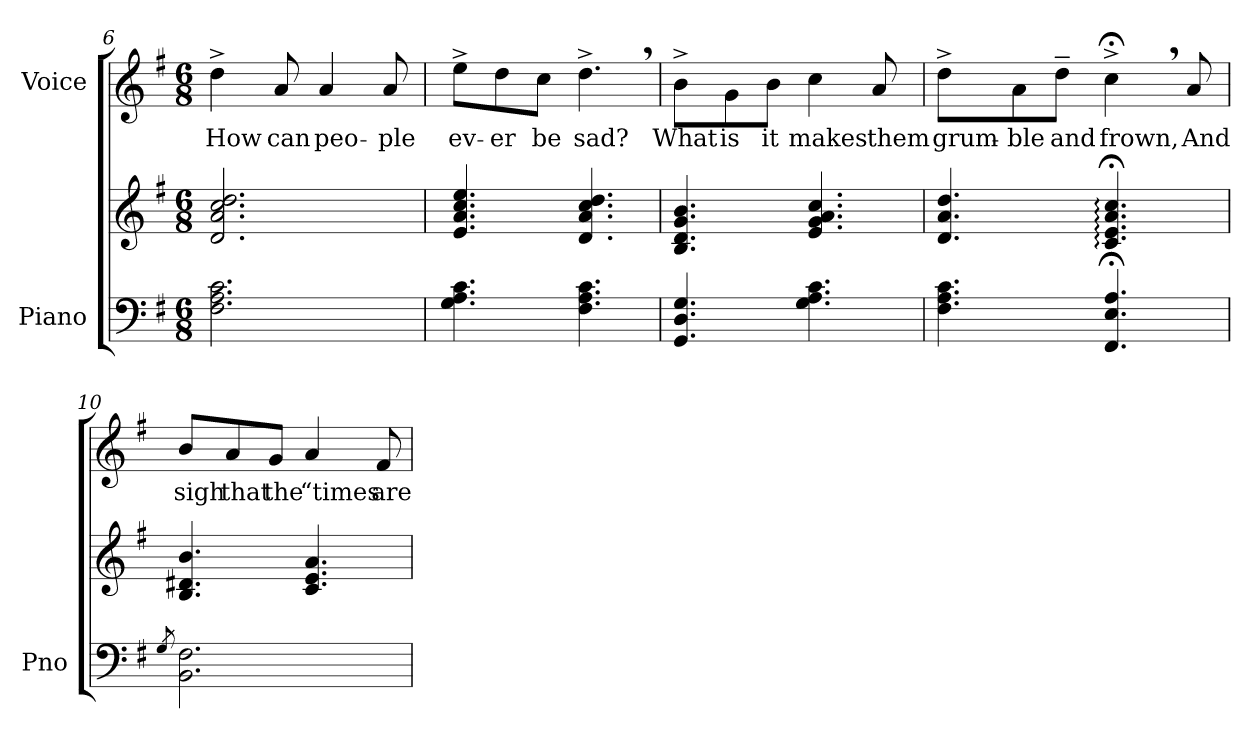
**kern	**kern	**kern	**text
*part2	*part2	*part1	*part1
*staff3	*staff2	*staff1	*staff1
*I"Piano	*	*I"Voice	*
*I'Pno	*	*	*
*clefF4	*clefG2	*clefG2	*
*k[f#]	*k[f#]	*k[f#]	*
*M6/8	*M6/8	*M6/8	*
=6	=6	=6	=6
!	!	!	!LO:LY:b
2.F#\ 2.A\ 2.c\	2.d/ 2.a/ 2.cc/ 2.dd/	4dd^\	How
!	!	!	!LO:LY:b
.	.	8a/	can
!	!	!	!LO:LY:b
.	.	4a/	peo-
!	!	!	!LO:LY:b
.	.	8a/	-ple
=7	=7	=7	=7
!	!	!	!LO:LY:b
4.G\ 4.A\ 4.c\	4.e/ 4.a/ 4.cc/ 4.ee/	8ee^\L	ev-
!	!	!	!LO:LY:b
.	.	8dd\	-er
!	!	!	!LO:LY:b
.	.	8cc\J	be
!	!	!	!LO:LY:b
4.F#\ 4.A\ 4.c\	4.d/ 4.a/ 4.cc/ 4.dd/	4.dd^,\	sad?
!!LO:LB:g=z
=8	=8	=8	=8
!	!	!	!LO:LY:b
4.GG/ 4.D/ 4.G/	4.B/ 4.d/ 4.g/ 4.b/	8b^\L	What
!	!	!	!LO:LY:b
.	.	8g\	is
!	!	!	!LO:LY:b
.	.	8b\J	it
!	!	!	!LO:LY:b
4.G\ 4.A\ 4.c\	4.e/ 4.g/ 4.a/ 4.cc/	4cc\	makes
!	!	!	!LO:LY:b
.	.	8a/	them
=9	=9	=9	=9
!	!	!	!LO:LY:b
4.F#\ 4.A\ 4.c\	4.d/ 4.a/ 4.dd/	8dd^\L	grum-
!	!	!	!LO:LY:b
.	.	8a\	-ble
!	!	!	!LO:LY:b
.	.	8dd~\J	and
!	!	!	!LO:LY:b
4.FF#/; 4.E/; 4.A/;	4.c/;<: 4.e/;<: 4.a/;<: 4.cc/;<:	4cc;<^,\	frown,
!	!	!	!LO:LY:b
.	.	8a/	And
!!LO:PB:g=z
=10	=10	=10	=10
8qG/	.	.	.
!	!	!	!LO:LY:b
2.BB\ 2.F#\	4.B/ 4.d#X/ 4.b/	8b/L	sigh
!	!	!	!LO:LY:b
.	.	8a/	that
!	!	!	!LO:LY:b
.	.	8g/J	the
!	!	!	!LO:LY:b
.	4.c/ 4.e/ 4.a/	4a/	“times
!	!	!	!LO:LY:b
.	.	8f#/	are
=	=	=	=
*-	*-	*-	*-
